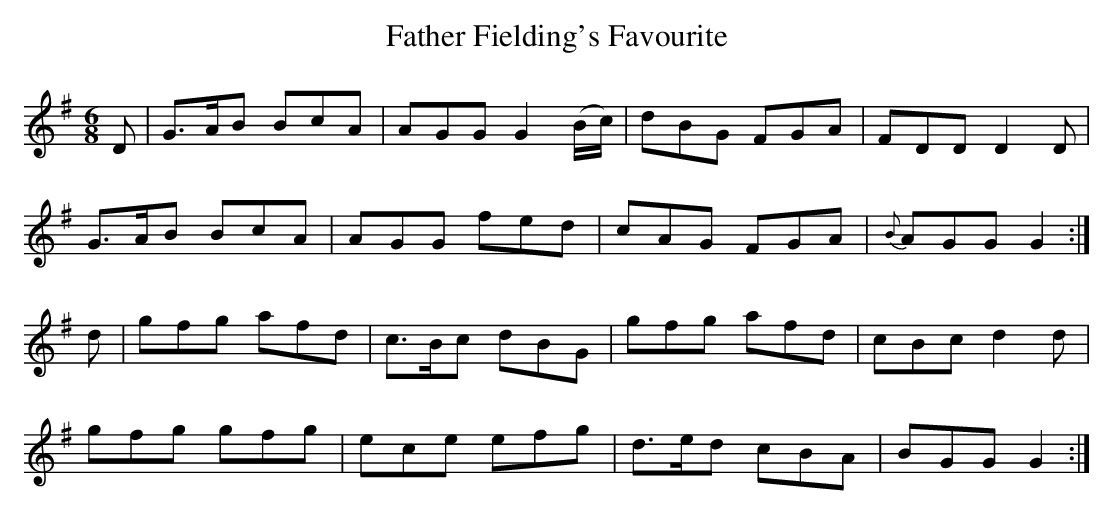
X:1
T: Father Fielding's Favourite
M: 6/8
L: 1/8
K: G
D|G>AB BcA|AGG G2(B/c/)|dBG FGA|FDD D2D|
G>AB BcA|AGG fed|cAG FGA|{B}AGG G2:|
d|gfg afd|c>Bc dBG|gfg afd|cBc d2d|
gfg gfg|ece efg|d>ed cBA|BGG G2:|
